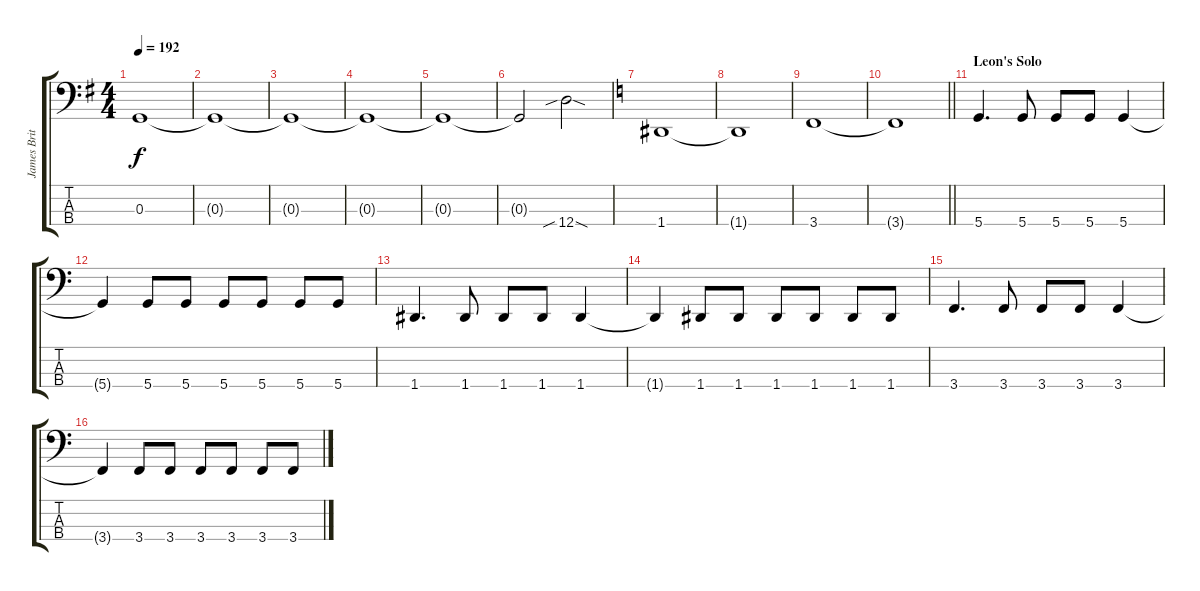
\track ("James Britton" "James Brit") {instrument electricbasspick}
\staff {score tabs}
\tuning (F2 C2 G1 D1) {hide}
\ts (4 4)
\tempo 192
\clef f4
\ks g
0.3{t}.1{dy f} |
0.3{t}.1 |
0.3{t}.1 |
0.3{t}.1 |
0.3{t}.1 |
0.3{t}.2 12.4{sib sod}.2 |
\ks c
1.4.1 |
1.4{t}.1 |
3.4.1 |
\barLineRight lightlight
3.4{t}.1 |
\section ("" "Leon's Solo")
5.4.4{d} 5.4.8 5.4.8 5.4.8 5.4.4 |
5.4{t}.4 5.4.8 5.4.8 5.4.8 5.4.8 5.4.8 5.4.8 |
1.4.4{d} 1.4.8 1.4.8 1.4.8 1.4.4 |
1.4{t}.4 1.4.8 1.4.8 1.4.8 1.4.8 1.4.8 1.4.8 |
3.4.4{d} 3.4.8 3.4.8 3.4.8 3.4.4 |
3.4{t}.4 3.4.8 3.4.8 3.4.8 3.4.8 3.4.8 3.4.8
